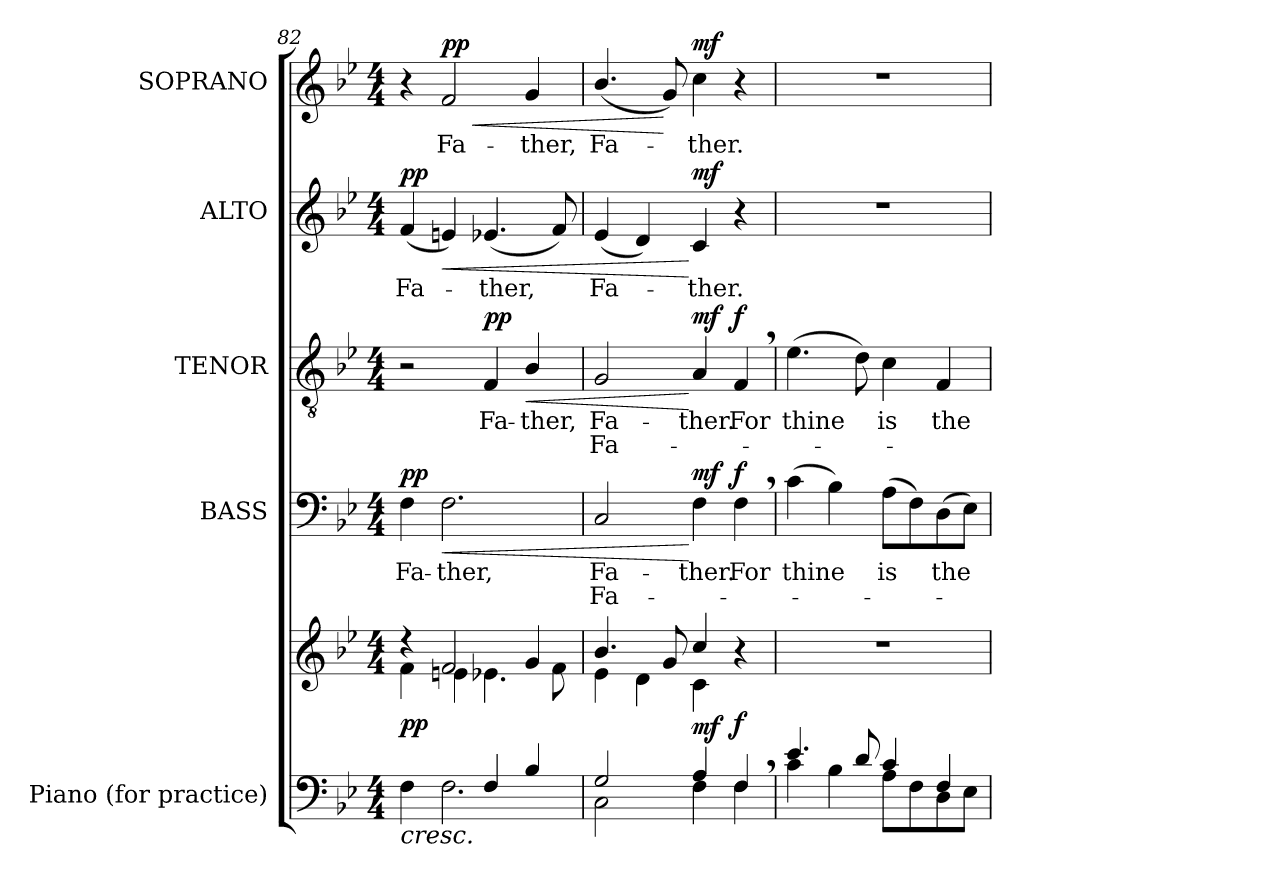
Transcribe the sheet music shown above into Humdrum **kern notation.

**kern	**kern	**dynam	**kern	**text	**text	**dynam	**kern	**text	**text	**dynam	**kern	**text	**dynam	**kern	**text	**dynam
*part5	*part5	*part5	*part4	*part4	*part4	*part4	*part3	*part3	*part3	*part3	*part2	*part2	*part2	*part1	*part1	*part1
*staff6	*staff5	*staff5/6	*staff4	*staff4	*staff4	*staff4	*staff3	*staff3	*staff3	*staff3	*staff2	*staff2	*staff2	*staff1	*staff1	*staff1
*I"Piano      (for practice)	*	*	*I"BASS	*	*	*	*I"TENOR	*	*	*	*I"ALTO	*	*	*I"SOPRANO	*	*
*I'Pno.	*	*	*I'B.	*	*	*	*I'T.	*	*	*	*I'A.	*	*	*I'S.	*	*
*clefF4	*clefG2	*	*clefF4	*	*	*	*clefGv2	*	*	*	*clefG2	*	*	*clefG2	*	*
*	*	*	*	*	*	*	*ITrd7c12	*	*	*	*	*	*	*	*	*
*k[b-e-]	*k[b-e-]	*	*k[b-e-]	*	*	*	*k[b-e-]	*	*	*	*k[b-e-]	*	*	*k[b-e-]	*	*
*B-:	*B-:	*	*B-:	*	*	*	*B-:	*	*	*	*B-:	*	*	*B-:	*	*
*M4/4	*M4/4	*	*M4/4	*	*	*	*M4/4	*	*	*	*M4/4	*	*	*M4/4	*	*
*MM85	*MM85	*	*MM85	*	*	*	*MM85	*	*	*	*MM85	*	*	*MM85	*	*
=82	=82	=82	=82	=82	=82	=82	=82	=82	=82	=82	=82	=82	=82	=82	=82	=82
!	!	!LO:HP:b=2	!	!	!	!	!	!	!	!	!	!	!	!	!	!
*^	*^	*	*	*	*	*	*	*	*	*	*	*	*	*	*	*
!	!	!	!	!	!	!LO:LY:b:color=#000000	!	!	!	!	!	!	!	!	!	!	!	!
!	!	!	!	!	!	!	!	!	!	!	!	!	!	!LO:LY:b:color=#000000	!	!	!	!
4Fi\	2ryy	4r	4fi\	< pp	4Fi\	Fa-	.	pp	2r	.	.	.	(4fi/	Fa-	pp	4r	.	.
!	!	!	!	!	!	!LO:LY:b:color=#000000	!	!LO:HP:b	!	!	!	!	!	!	!LO:HP:b	!	!	!
!	!	!	!	!	!	!	!	!	!	!	!	!	!	!	!	!	!LO:LY:b:color=#000000	!LO:HP:b
2.Fi\	.	2fi/	4eni\	.	2.Fi\	-ther,	.	<	.	.	.	.	4eni/)	.	<	2fi/	Fa-	< pp
!	!	!	!	!	!	!	!	!	!	!LO:LY:b:color=#000000	!	!	!	!	!	!	!	!
!	!	!	!	!	!	!	!	!	!	!	!	!	!	!LO:LY:b:color=#000000	!	!	!	!
.	4Fi/	.	4.e-Xi\	.	.	.	.	.	4FFi/	Fa-	.	pp	(4.e-Xi/	-ther,	.	.	.	.
!	!	!	!	!	!	!	!	!	!	!LO:LY:b:color=#000000	!	!LO:HP:b	!	!	!	!	!	!
!	!	!	!	!	!	!	!	!	!	!	!	!	!	!	!	!	!LO:LY:b:color=#000000	!
.	4B-i/	4gi/	.	.	.	.	.	.	4BB-i/	-ther,	.	<	.	.	.	4gi/	-ther,	.
.	.	.	8fi\	.	.	.	.	.	.	.	.	.	8fi/)	.	.	.	.	.
=83	=83	=83	=83	=83	=83	=83	=83	=83	=83	=83	=83	=83	=83	=83	=83	=83	=83	=83
!	!	!	!	!	!	!LO:LY:b:color=#000000	!LO:LY:b:color=#000000	!	!	!	!	!	!	!	!	!	!	!
!	!	!	!	!	!	!	!	!	!	!LO:LY:b:color=#000000	!LO:LY:b:color=#000000	!	!	!	!	!	!	!
!	!	!	!	!	!	!	!	!	!	!	!	!	!	!LO:LY:b:color=#000000	!	!	!	!
!	!	!	!	!	!	!	!	!	!	!	!	!	!	!	!	!	!LO:LY:b:color=#000000	!
2Gi/	2Ci\	4.b-i/	4e-i\	.	2Ci/	Fa-	-Fa-	.	2GGi/	Fa-	-Fa-	.	(4e-i/	Fa-	.	(4.b-i/	Fa-	.
.	.	.	4di\	.	.	.	.	.	.	.	.	.	4di/)	.	.	.	.	.
.	.	8gi/	.	.	.	.	.	.	.	.	.	.	.	.	.	8gi/)	.	[
!	!	!	!	!	!	!LO:LY:b:color=#000000	!	!	!	!	!	!	!	!	!	!	!	!
!	!	!	!	!	!	!	!	!	!	!LO:LY:b:color=#000000	!	!	!	!	!	!	!	!
!	!	!	!	!	!	!	!	!	!	!	!	!	!	!LO:LY:b:color=#000000	!	!	!	!
!	!	!	!	!	!	!	!	!	!	!	!	!	!	!	!	!	!LO:LY:b:color=#000000	!
4Ai/	4Fi\	4cci/	4ci\	mf	4Fi\	-ther.	.	[ mf	4AAi/	-ther.	.	[ mf	4ci/	-ther.	[ mf	4cci\	-ther.	mf
!	!	!	!	!	!	!LO:LY:b:color=#000000	!	!	!	!	!	!	!	!	!	!	!	!
!	!	!	!	!	!	!	!	!	!	!LO:LY:b:color=#000000	!	!	!	!	!	!	!	!
4F,i/	4Fi\	4r	4ryy	[ f	4F,i\	For	.	f	4FF,i/	For	.	f	4r	.	.	4r	.	.
*	*	*v	*v	*	*	*	*	*	*	*	*	*	*	*	*	*	*	*
!!LO:PB:g=z
=84	=84	=84	=84	=84	=84	=84	=84	=84	=84	=84	=84	=84	=84	=84	=84	=84	=84
*	*	*^	*	*	*	*	*	*	*	*	*	*	*	*	*	*	*
!	!	!	!	!	!	!LO:LY:b:color=#000000	!	!	!	!	!	!	!	!	!	!	!	!
*	*	*v	*v	*	*	*	*	*	*	*	*	*	*	*	*	*	*	*
*	*	*^	*	*	*	*	*	*	*	*	*	*	*	*	*	*	*
!	!	!	!	!	!	!	!	!	!	!LO:LY:b:color=#000000	!	!	!	!	!	!	!	!
*	*	*v	*v	*	*	*	*	*	*	*	*	*	*	*	*	*	*	*
4.e-i/	4ci\	1r	.	(4ci\	thine	.	.	(4.E-i\	thine	.	.	1r	.	.	1r	.	.
.	4B-i\	.	.	4B-i\)	.	.	.	.	.	.	.	.	.	.	.	.	.
8di/	.	.	.	.	.	.	.	8Di\)	.	.	.	.	.	.	.	.	.
!	!	!	!	!	!LO:LY:b:color=#000000	!	!	!	!	!	!	!	!	!	!	!	!
!	!	!	!	!	!	!	!	!	!LO:LY:b:color=#000000	!	!	!	!	!	!	!	!
4ci/	8Ai\L	.	.	(8Ai\L	is	.	.	4Ci\	is	.	.	.	.	.	.	.	.
.	8Fi\	.	.	8Fi\)	.	.	.	.	.	.	.	.	.	.	.	.	.
!	!	!	!	!	!LO:LY:b:color=#000000	!	!	!	!	!	!	!	!	!	!	!	!
!	!	!	!	!	!	!	!	!	!LO:LY:b:color=#000000	!	!	!	!	!	!	!	!
4Fi/	8Di\	.	.	(8Di\	the	.	.	4FFi/	the	.	.	.	.	.	.	.	.
.	8E-i\J	.	.	8E-i\J)	.	.	.	.	.	.	.	.	.	.	.	.	.
*v	*v	*	*	*	*	*	*	*	*	*	*	*	*	*	*	*	*
=	=	=	=	=	=	=	=	=	=	=	=	=	=	=	=	=
*-	*-	*-	*-	*-	*-	*-	*-	*-	*-	*-	*-	*-	*-	*-	*-	*-
